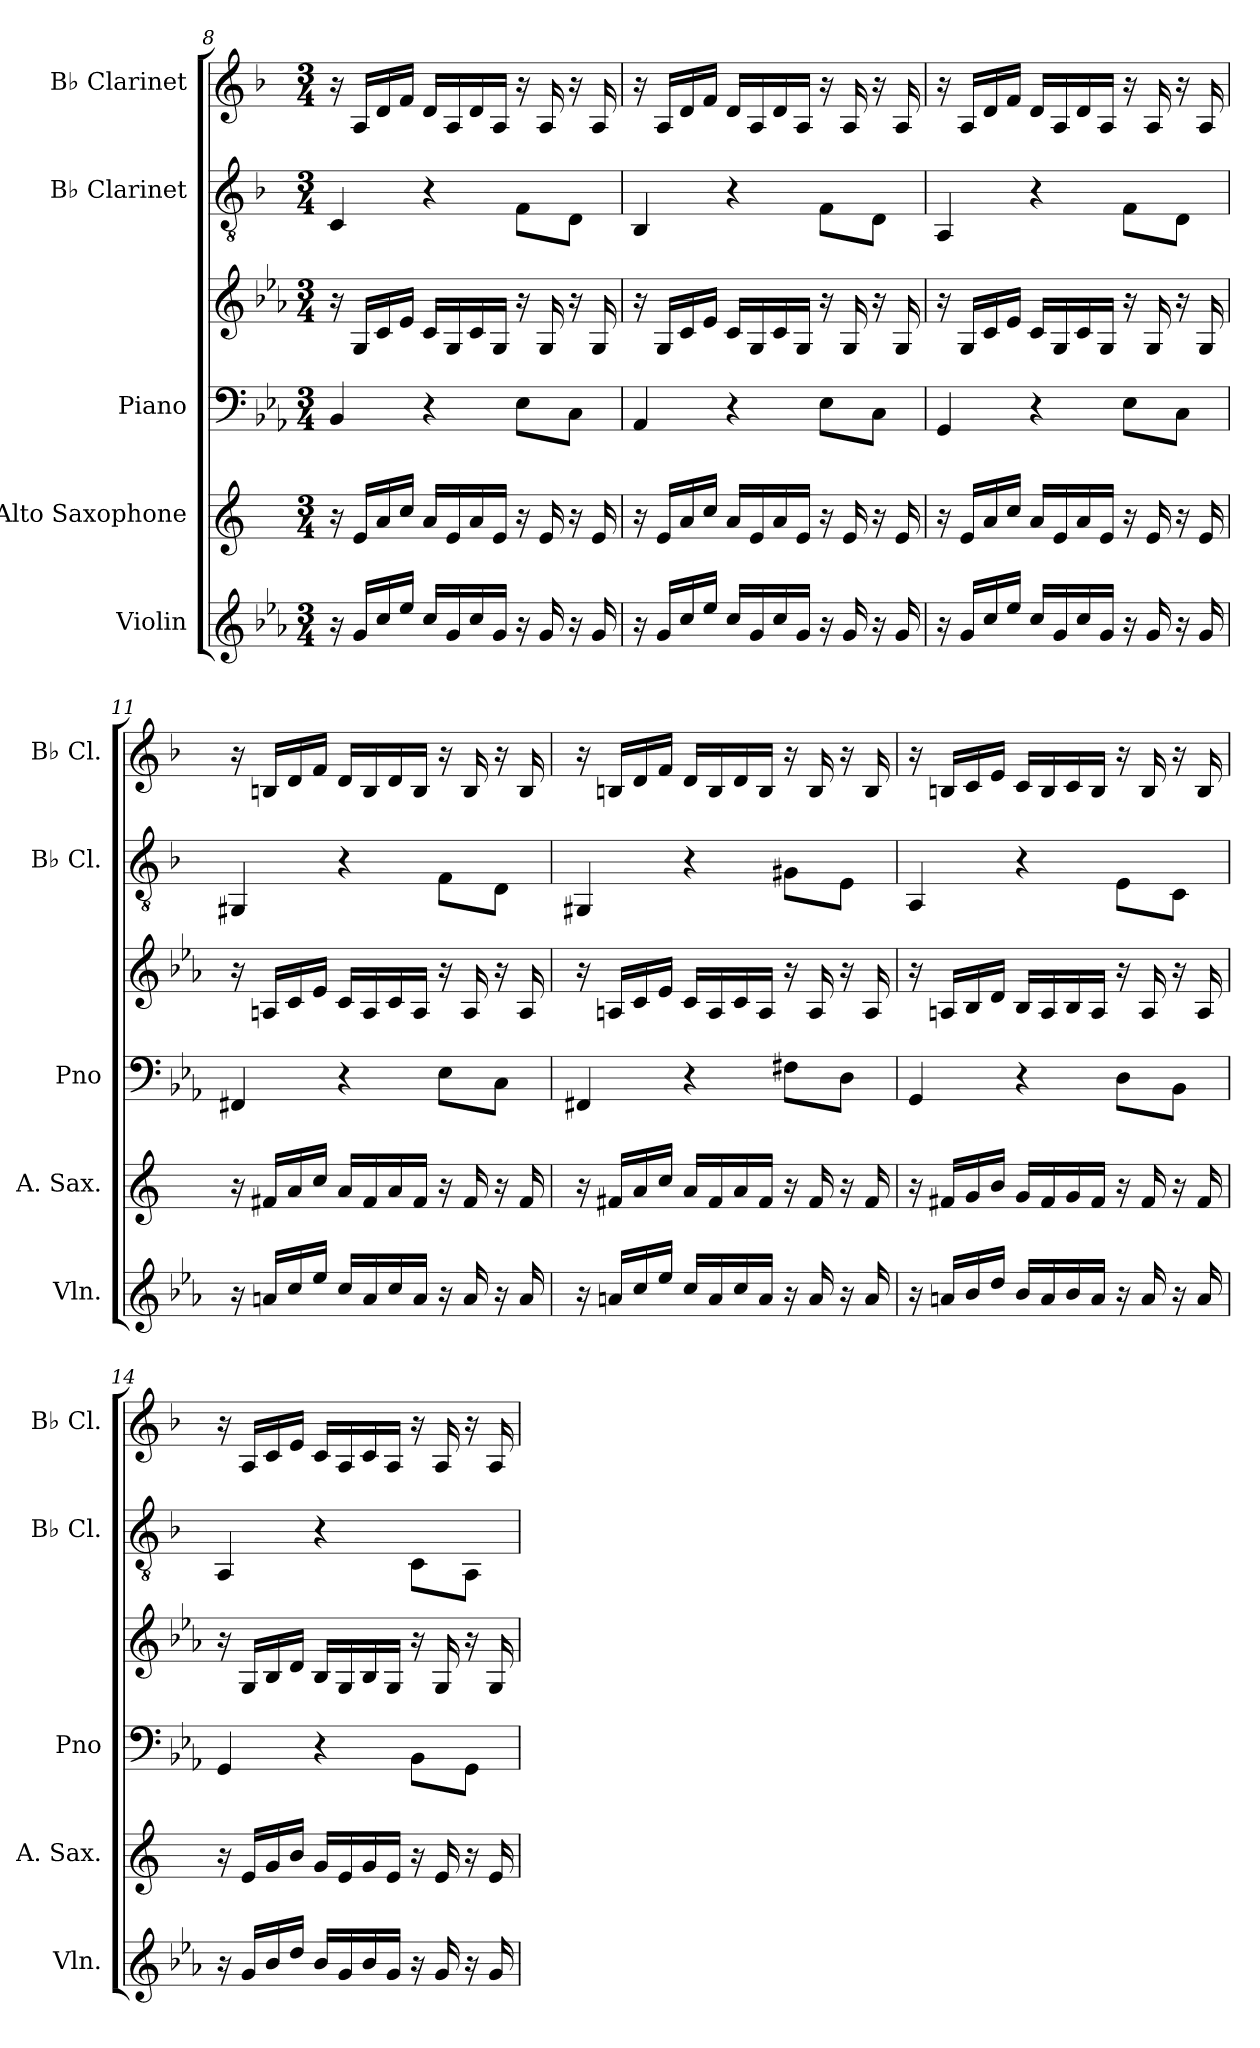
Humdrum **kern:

**kern	**kern	**kern	**kern	**kern	**kern
*part5	*part4	*part3	*part3	*part2	*part1
*staff6	*staff5	*staff4	*staff3	*staff2	*staff1
*I"Violin	*I"Alto Saxophone	*I"Piano	*	*I"B♭ Clarinet	*I"B♭ Clarinet
*I'Vln.	*I'A. Sax.	*I'Pno	*	*I'B♭ Cl.	*I'B♭ Cl.
*clefG2	*clefG2	*clefF4	*clefG2	*clefGv2	*clefG2
*	*ITrd5c9	*	*	*ITrd1c2	*ITrd1c2
*k[b-e-a-]	*k[b-e-a-]	*k[b-e-a-]	*k[b-e-a-]	*k[b-e-a-]	*k[b-e-a-]
*M3/4	*M3/4	*M3/4	*M3/4	*M3/4	*M3/4
=8	=8	=8	=8	=8	=8
16r	16r	4BB-/	16r	4BB-/	16r
16g/LL	16G/LL	.	16G/LL	.	16G/LL
16cc/	16c/	.	16c/	.	16c/
16ee-/JJ	16e-/JJ	.	16e-/JJ	.	16e-/JJ
16cc/LL	16c/LL	4r	16c/LL	4r	16c/LL
16g/	16G/	.	16G/	.	16G/
16cc/	16c/	.	16c/	.	16c/
16g/JJ	16G/JJ	.	16G/JJ	.	16G/JJ
16r	16r	8E-\L	16r	8E-\L	16r
16g/	16G/	.	16G/	.	16G/
16r	16r	8C\J	16r	8C\J	16r
16g/	16G/	.	16G/	.	16G/
=9	=9	=9	=9	=9	=9
16r	16r	4AA-/	16r	4AA-/	16r
16g/LL	16G/LL	.	16G/LL	.	16G/LL
16cc/	16c/	.	16c/	.	16c/
16ee-/JJ	16e-/JJ	.	16e-/JJ	.	16e-/JJ
16cc/LL	16c/LL	4r	16c/LL	4r	16c/LL
16g/	16G/	.	16G/	.	16G/
16cc/	16c/	.	16c/	.	16c/
16g/JJ	16G/JJ	.	16G/JJ	.	16G/JJ
16r	16r	8E-\L	16r	8E-\L	16r
16g/	16G/	.	16G/	.	16G/
16r	16r	8C\J	16r	8C\J	16r
16g/	16G/	.	16G/	.	16G/
!!LO:LB:g=z
=10	=10	=10	=10	=10	=10
16r	16r	4GG/	16r	4GG/	16r
16g/LL	16G/LL	.	16G/LL	.	16G/LL
16cc/	16c/	.	16c/	.	16c/
16ee-/JJ	16e-/JJ	.	16e-/JJ	.	16e-/JJ
16cc/LL	16c/LL	4r	16c/LL	4r	16c/LL
16g/	16G/	.	16G/	.	16G/
16cc/	16c/	.	16c/	.	16c/
16g/JJ	16G/JJ	.	16G/JJ	.	16G/JJ
16r	16r	8E-\L	16r	8E-\L	16r
16g/	16G/	.	16G/	.	16G/
16r	16r	8C\J	16r	8C\J	16r
16g/	16G/	.	16G/	.	16G/
=11	=11	=11	=11	=11	=11
16r	16r	4FF#X/	16r	4FF#X/	16r
16an/LL	16An/LL	.	16An/LL	.	16An/LL
16cc/	16c/	.	16c/	.	16c/
16ee-/JJ	16e-/JJ	.	16e-/JJ	.	16e-/JJ
16cc/LL	16c/LL	4r	16c/LL	4r	16c/LL
16a/	16A/	.	16A/	.	16A/
16cc/	16c/	.	16c/	.	16c/
16a/JJ	16A/JJ	.	16A/JJ	.	16A/JJ
16r	16r	8E-\L	16r	8E-\L	16r
16a/	16A/	.	16A/	.	16A/
16r	16r	8C\J	16r	8C\J	16r
16a/	16A/	.	16A/	.	16A/
=12	=12	=12	=12	=12	=12
16r	16r	4FF#X/	16r	4FF#X/	16r
16an/LL	16An/LL	.	16An/LL	.	16An/LL
16cc/	16c/	.	16c/	.	16c/
16ee-/JJ	16e-/JJ	.	16e-/JJ	.	16e-/JJ
16cc/LL	16c/LL	4r	16c/LL	4r	16c/LL
16a/	16A/	.	16A/	.	16A/
16cc/	16c/	.	16c/	.	16c/
16a/JJ	16A/JJ	.	16A/JJ	.	16A/JJ
16r	16r	8F#X\L	16r	8F#X\L	16r
16a/	16A/	.	16A/	.	16A/
16r	16r	8D\J	16r	8D\J	16r
16a/	16A/	.	16A/	.	16A/
!!LO:LB:g=z
=13	=13	=13	=13	=13	=13
16r	16r	4GG/	16r	4GG/	16r
16an/LL	16An/LL	.	16An/LL	.	16An/LL
16b-/	16B-/	.	16B-/	.	16B-/
16dd/JJ	16d/JJ	.	16d/JJ	.	16d/JJ
16b-/LL	16B-/LL	4r	16B-/LL	4r	16B-/LL
16a/	16A/	.	16A/	.	16A/
16b-/	16B-/	.	16B-/	.	16B-/
16a/JJ	16A/JJ	.	16A/JJ	.	16A/JJ
16r	16r	8D\L	16r	8D\L	16r
16a/	16A/	.	16A/	.	16A/
16r	16r	8BB-\J	16r	8BB-\J	16r
16a/	16A/	.	16A/	.	16A/
=14	=14	=14	=14	=14	=14
16r	16r	4GG/	16r	4GG/	16r
16g/LL	16G/LL	.	16G/LL	.	16G/LL
16b-/	16B-/	.	16B-/	.	16B-/
16dd/JJ	16d/JJ	.	16d/JJ	.	16d/JJ
16b-/LL	16B-/LL	4r	16B-/LL	4r	16B-/LL
16g/	16G/	.	16G/	.	16G/
16b-/	16B-/	.	16B-/	.	16B-/
16g/JJ	16G/JJ	.	16G/JJ	.	16G/JJ
16r	16r	8BB-\L	16r	8BB-\L	16r
16g/	16G/	.	16G/	.	16G/
16r	16r	8GG\J	16r	8GG\J	16r
16g/	16G/	.	16G/	.	16G/
=	=	=	=	=	=
*-	*-	*-	*-	*-	*-
